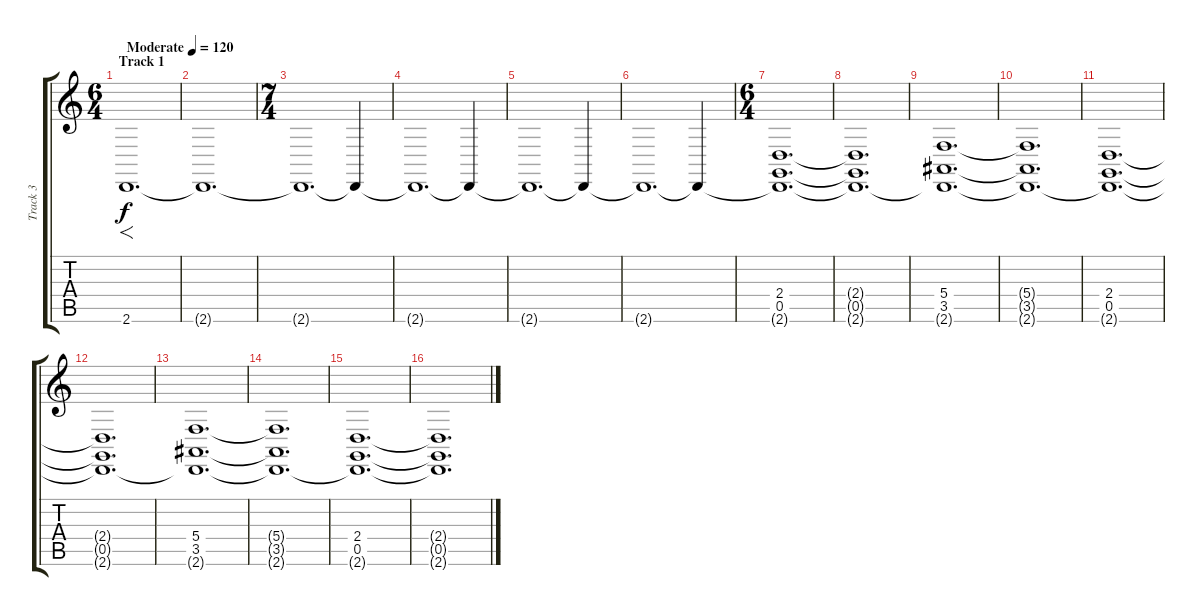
\track ("Track 3" "Track 3") {instrument pad2warm}
\staff {score tabs}
\tuning (D4 A3 F3 C3 G2 C2) {hide}
\ts (6 4)
\section ("" "Track 1")
\tempo (120 "Moderate")
\clef g2
\ks c
2.6.1{f d dy f instrument pad2warm} |
2.6{t}.1{d} |
\ts (7 4)
2.6{t}.1{d} 2.6{t}.4 |
2.6{t}.1{d} 2.6{t}.4 |
2.6{t}.1{d} 2.6{t}.4 |
2.6{t}.1{d} 2.6{t}.4 |
\ts (6 4)
(2.4 0.5 2.6{t}).1{d} |
(2.4{t} 0.5{t} 2.6{t}).1{d} |
(5.4 3.5 2.6{t}).1{d} |
(5.4{t} 3.5{t} 2.6{t}).1{d} |
(2.4 0.5 2.6{t}).1{d} |
(2.4{t} 0.5{t} 2.6{t}).1{d} |
(5.4 3.5 2.6{t}).1{d} |
(5.4{t} 3.5{t} 2.6{t}).1{d} |
(2.4 0.5 2.6{t}).1{d} |
(2.4{t} 0.5{t} 2.6{t}).1{d}
